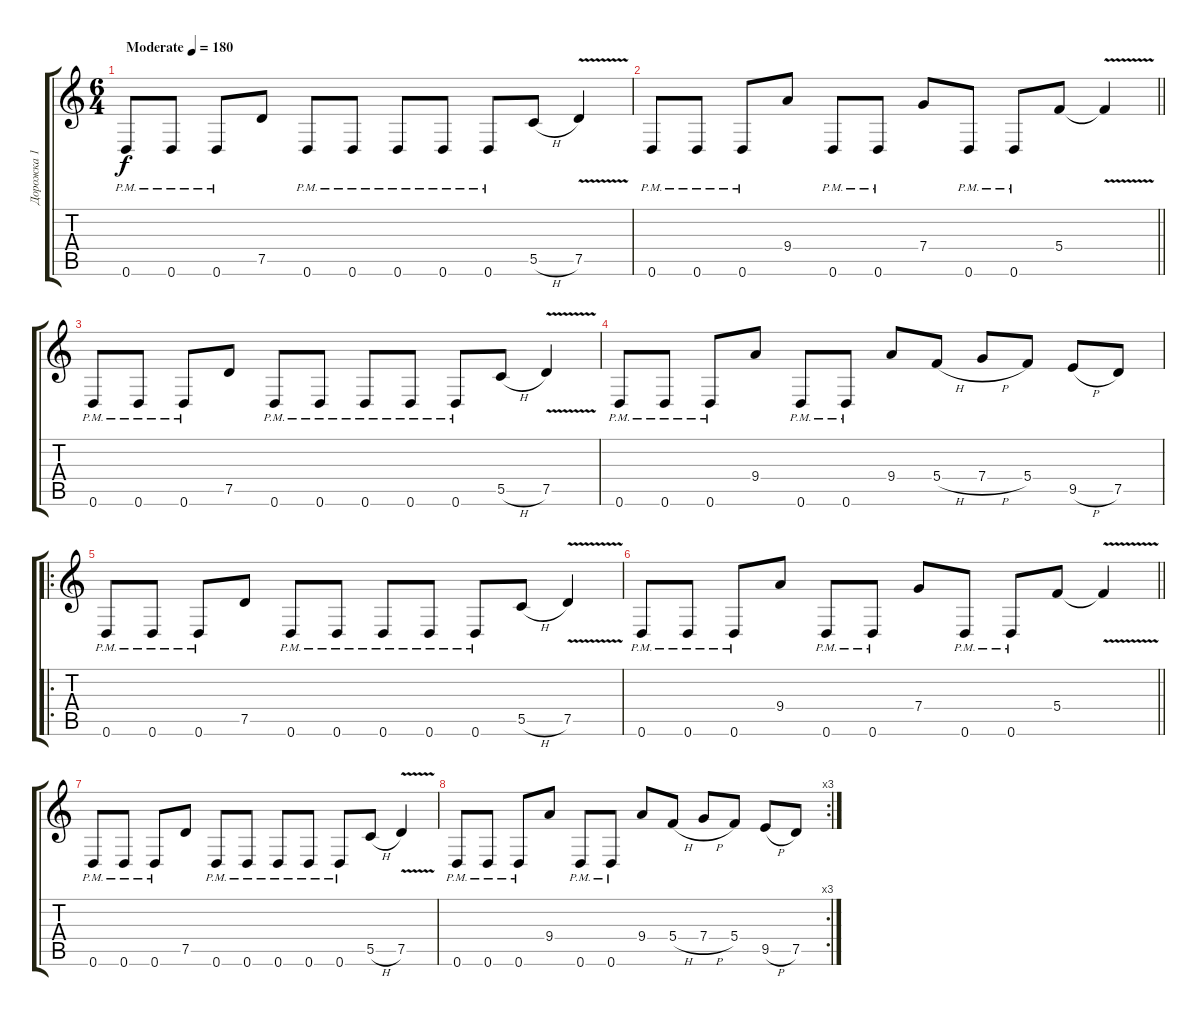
\track ("Дорожка 1" "Дорожка 1") {instrument distortionguitar}
\staff {score tabs}
\tuning (D4 A3 F3 C3 G2 D2) {hide}
\ts (6 4)
\tempo (180 "Moderate")
\clef g2
\ks c
0.6{pm}.8{dy f instrument distortionguitar} 0.6{pm}.8 0.6{pm}.8 7.5.8 0.6{pm}.8 0.6{pm}.8 0.6{pm}.8 0.6{pm}.8 0.6{pm}.8 5.5{h}.8 7.5{v}.4 |
\barLineRight lightlight
0.6{pm}.8 0.6{pm}.8 0.6{pm}.8 9.4.8 0.6{pm}.8 0.6{pm}.8 7.4.8 0.6{pm}.8 0.6{pm}.8 5.4.8 5.4{v t}.4 |
0.6{pm}.8 0.6{pm}.8 0.6{pm}.8 7.5.8 0.6{pm}.8 0.6{pm}.8 0.6{pm}.8 0.6{pm}.8 0.6{pm}.8 5.5{h}.8 7.5{v}.4 |
0.6{pm}.8 0.6{pm}.8 0.6{pm}.8 9.4.8 0.6{pm}.8 0.6{pm}.8 9.4.8 5.4{h}.8 7.4{h}.8 5.4.8 9.5{h}.8 7.5.8 |
\ro
0.6{pm}.8 0.6{pm}.8 0.6{pm}.8 7.5.8 0.6{pm}.8 0.6{pm}.8 0.6{pm}.8 0.6{pm}.8 0.6{pm}.8 5.5{h}.8 7.5{v}.4 |
\barLineRight lightlight
0.6{pm}.8 0.6{pm}.8 0.6{pm}.8 9.4.8 0.6{pm}.8 0.6{pm}.8 7.4.8 0.6{pm}.8 0.6{pm}.8 5.4.8 5.4{v t}.4 |
0.6{pm}.8 0.6{pm}.8 0.6{pm}.8 7.5.8 0.6{pm}.8 0.6{pm}.8 0.6{pm}.8 0.6{pm}.8 0.6{pm}.8 5.5{h}.8 7.5{v}.4 |
\rc 3
0.6{pm}.8 0.6{pm}.8 0.6{pm}.8 9.4.8 0.6{pm}.8 0.6{pm}.8 9.4.8 5.4{h}.8 7.4{h}.8 5.4.8 9.5{h}.8 7.5.8
